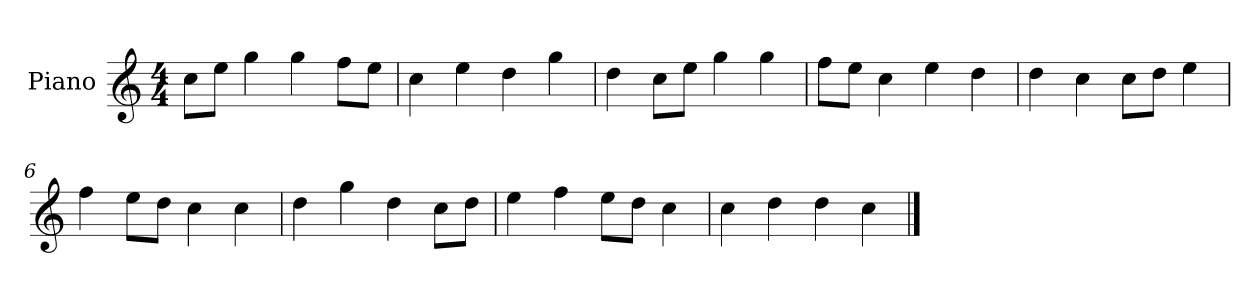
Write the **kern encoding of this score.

**kern
*part1
*staff1
*I"Piano
*I'P-no
*clefG2
*k[]
*M4/4
*MM90
=1
8cc\L
8ee\J
4gg\
4gg\
8ff\L
8ee\J
=2
4cc\
4ee\
4dd\
4gg\
=3
4dd\
8cc\L
8ee\J
4gg\
4gg\
=4
8ff\L
8ee\J
4cc\
4ee\
4dd\
=5
4dd\
4cc\
8cc\L
8dd\J
4ee\
=6
4ff\
8ee\L
8dd\J
4cc\
4cc\
=7
4dd\
4gg\
4dd\
8cc\L
8dd\J
!!LO:LB:g=z
=8
4ee\
4ff\
8ee\L
8dd\J
4cc\
=9
4cc\
4dd\
4dd\
4cc\
==
*-
